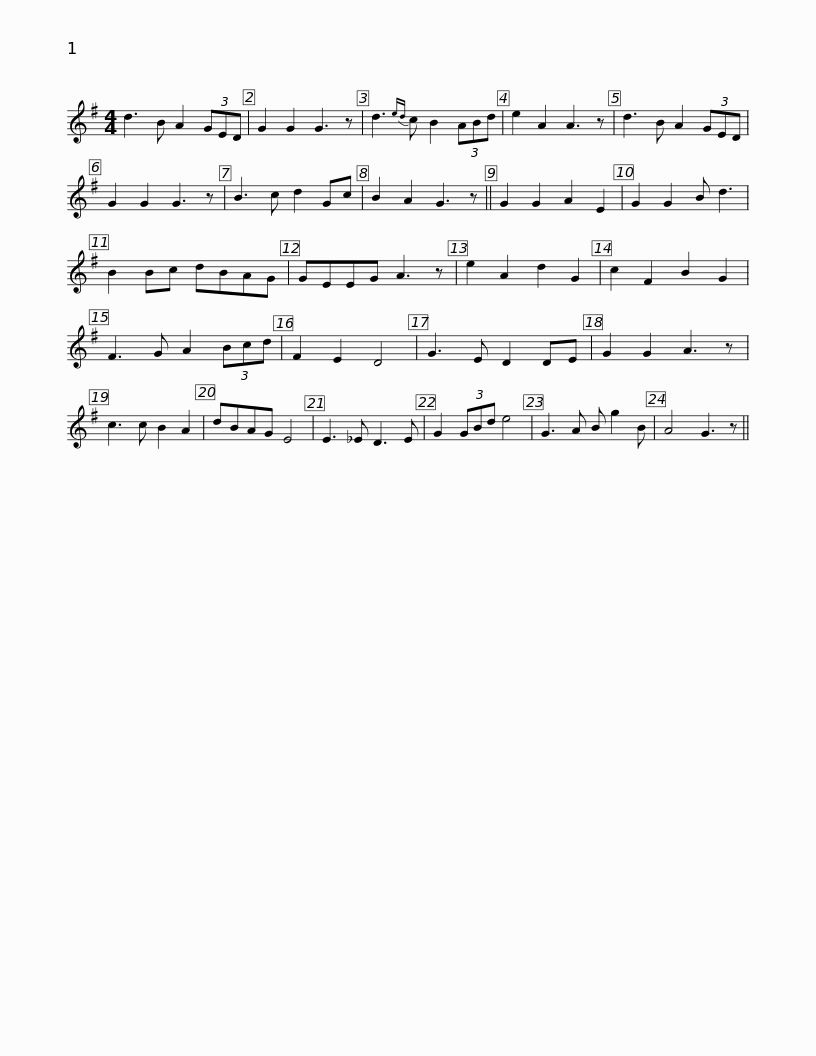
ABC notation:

X:1
L:1/8
M:4/4
I:linebreak $
K:G
V:1 treble
V:1
 d3 B A2 (3GED | G2 G2 G3 z | d3{ed} c B2 (3ABd | e2 A2 A3 z | d3 B A2 (3GED | %5
 G2 G2 G3 z | B3 c d2 Gc |$ B2 A2 G3 z || G2 G2 A2 E2 | G2 G2 B d3 | %10
 B2 Bc dBAG | GEEG A3 z | e2 A2 d2 G2 | c2 F2 B2 G2 | F3 G A2 (3Bcd |$ %15
 F2 E2 D4 | G3 E D2 DE | G2 G2 A3 z | c3 c B2 A2 | dBAG E4 | %20
 E3 _E D3 E | G2 (3GBd e4 | G3 A B g2 B |$ A4 G3 z || %24
